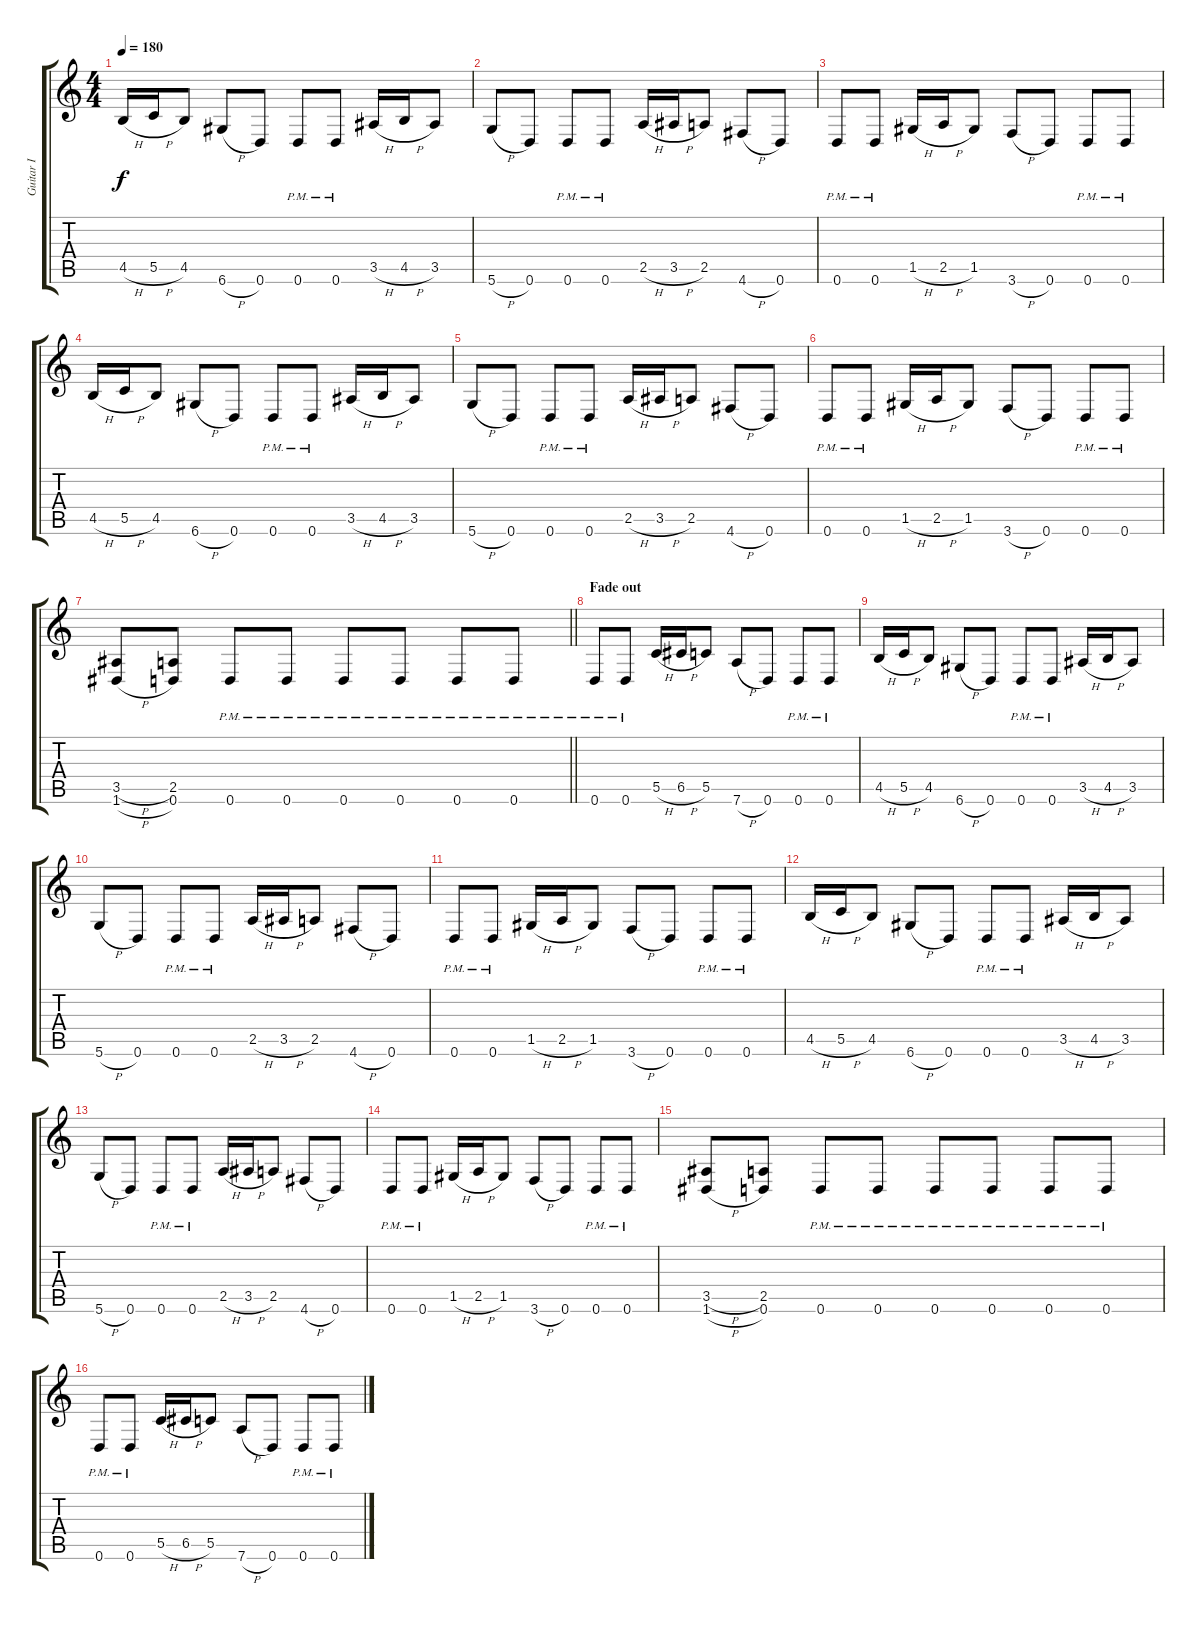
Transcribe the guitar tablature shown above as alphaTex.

\track ("Guitar I" "Guitar I") {instrument distortionguitar}
\staff {score tabs}
\tuning (D4 A3 F3 C3 G2 D2) {hide}
\ts (4 4)
\tempo 180
\clef g2
\ks c
4.5{h}.16{dy f} 5.5{h}.16 4.5.8 6.6{h}.8 0.6.8 0.6{pm}.8 0.6{pm}.8 3.5{h}.16 4.5{h}.16 3.5.8 |
5.6{h}.8 0.6.8 0.6{pm}.8 0.6{pm}.8 2.5{h}.16 3.5{h}.16 2.5.8 4.6{h}.8 0.6.8 |
0.6{pm}.8 0.6{pm}.8 1.5{h}.16 2.5{h}.16 1.5.8 3.6{h}.8 0.6.8 0.6{pm}.8 0.6{pm}.8 |
4.5{h}.16 5.5{h}.16 4.5.8 6.6{h}.8 0.6.8 0.6{pm}.8 0.6{pm}.8 3.5{h}.16 4.5{h}.16 3.5.8 |
5.6{h}.8 0.6.8 0.6{pm}.8 0.6{pm}.8 2.5{h}.16 3.5{h}.16 2.5.8 4.6{h}.8 0.6.8 |
0.6{pm}.8 0.6{pm}.8 1.5{h}.16 2.5{h}.16 1.5.8 3.6{h}.8 0.6.8 0.6{pm}.8 0.6{pm}.8 |
\barLineRight lightlight
(3.5{h} 1.6{h}).8 (2.5 0.6).8 0.6{pm}.8 0.6{pm}.8 0.6{pm}.8 0.6{pm}.8 0.6{pm}.8 0.6{pm}.8 |
\section ("" "Fade out")
0.6{pm}.8{volume 12} 0.6{pm}.8 5.5{h}.16 6.5{h}.16 5.5.8 7.6{h}.8 0.6.8 0.6{pm}.8 0.6{pm}.8 |
4.5{h}.16 5.5{h}.16 4.5.8 6.6{h}.8 0.6.8 0.6{pm}.8 0.6{pm}.8 3.5{h}.16 4.5{h}.16 3.5.8 |
5.6{h}.8 0.6.8 0.6{pm}.8 0.6{pm}.8 2.5{h}.16 3.5{h}.16 2.5.8 4.6{h}.8 0.6.8 |
0.6{pm}.8 0.6{pm}.8 1.5{h}.16 2.5{h}.16 1.5.8 3.6{h}.8 0.6.8 0.6{pm}.8 0.6{pm}.8 |
4.5{h}.16{volume 10} 5.5{h}.16 4.5.8 6.6{h}.8 0.6.8 0.6{pm}.8 0.6{pm}.8 3.5{h}.16 4.5{h}.16 3.5.8 |
5.6{h}.8 0.6.8 0.6{pm}.8 0.6{pm}.8 2.5{h}.16 3.5{h}.16 2.5.8 4.6{h}.8 0.6.8 |
0.6{pm}.8 0.6{pm}.8 1.5{h}.16 2.5{h}.16 1.5.8 3.6{h}.8 0.6.8 0.6{pm}.8 0.6{pm}.8 |
(3.5{h} 1.6{h}).8 (2.5 0.6).8 0.6{pm}.8 0.6{pm}.8 0.6{pm}.8 0.6{pm}.8 0.6{pm}.8 0.6{pm}.8 |
0.6{pm}.8{volume 8} 0.6{pm}.8 5.5{h}.16 6.5{h}.16 5.5.8 7.6{h}.8 0.6.8 0.6{pm}.8 0.6{pm}.8
